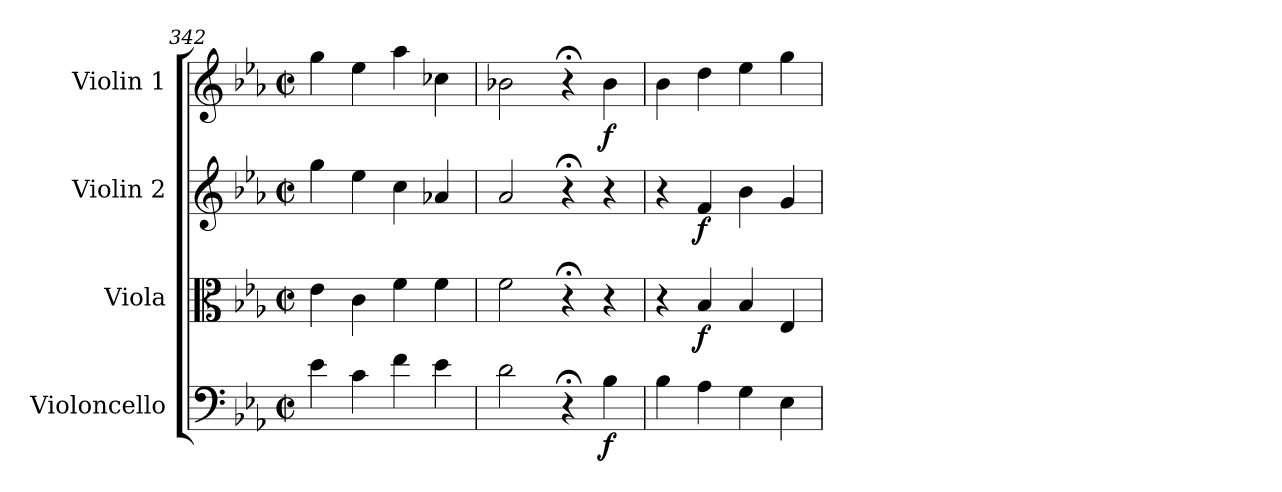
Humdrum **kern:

**kern	**dynam	**kern	**dynam	**kern	**dynam	**kern	**dynam
*part4	*part4	*part3	*part3	*part2	*part2	*part1	*part1
*staff4	*staff4	*staff3	*staff3	*staff2	*staff2	*staff1	*staff1
*I"Violoncello	*	*I"Viola	*	*I"Violin 2	*	*I"Violin 1	*
*I'Vc	*	*I'Vla	*	*I'Vln	*	*I'Vln	*
*clefF4	*	*clefC3	*	*clefG2	*	*clefG2	*
*k[b-e-a-]	*	*k[b-e-a-]	*	*k[b-e-a-]	*	*k[b-e-a-]	*
*M2/2	*	*M2/2	*	*M2/2	*	*M2/2	*
*met(c|)	*	*met(c|)	*	*met(c|)	*	*met(c|)	*
=342	=342	=342	=342	=342	=342	=342	=342
4e-\	.	4e-\	.	4gg\	.	4gg\	.
4c\	.	4c\	.	4ee-\	.	4ee-\	.
4f\	.	4f\	.	4cc\	.	4aa-\	.
4e-\	.	4f\	.	4a-X/	.	4cc-X\	.
=343	=343	=343	=343	=343	=343	=343	=343
2d\	.	2f\	.	2a-/	.	2b-X\	.
4r;<	.	4r;<	.	4r;<	.	4r;<	.
!	!LO:DY:b	!	!	!	!	!	!LO:DY:b
4B-\	f	4r	.	4r	.	4b-\	f
=344	=344	=344	=344	=344	=344	=344	=344
4B-\	.	4r	.	4r	.	4b-\	.
!	!	!	!LO:DY:b	!	!LO:DY:b	!	!
4A-\	.	4B-/	f	4f/	f	4dd\	.
4G\	.	4B-/	.	4b-\	.	4ee-\	.
4E-\	.	4E-/	.	4g/	.	4gg\	.
=	=	=	=	=	=	=	=
*-	*-	*-	*-	*-	*-	*-	*-
